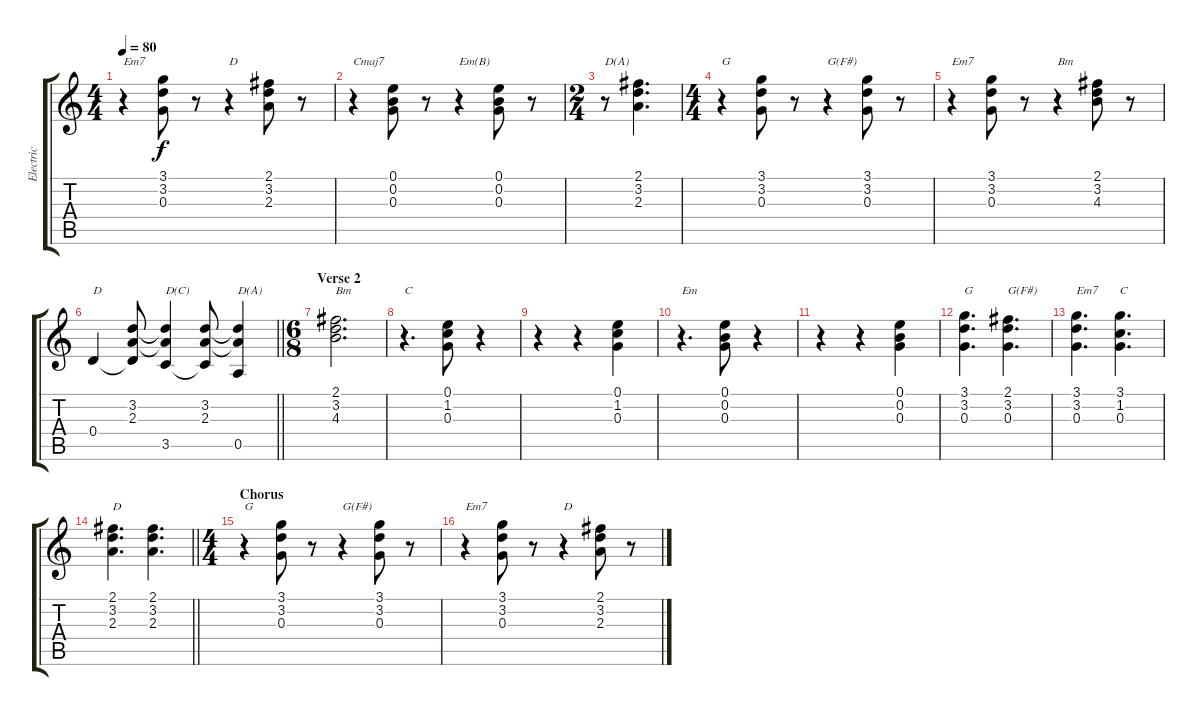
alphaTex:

\track ("Electric" "Electric") {instrument overdrivenguitar}
\staff {score tabs}
\tuning (E4 B3 G3 D3 A2 E2) {hide}
\ts (4 4)
\tempo 80
\clef g2
\ks c
r.4{txt "Em7" dy f} (3.1 3.2 0.3).8 r.8 r.4{txt "D"} (2.1 3.2 2.3).8 r.8 |
r.4{txt "Cmaj7"} (0.1 0.2 0.3).8 r.8 r.4{txt "Em(B)"} (0.1 0.2 0.3).8 r.8 |
\ts (2 4)
r.8{txt "D(A)"} (2.1 3.2 2.3).4{d} |
\ts (4 4)
r.4{txt "G"} (3.1 3.2 0.3).8 r.8 r.4{txt "G(F#)"} (3.1 3.2 0.3).8 r.8 |
r.4{txt "Em7"} (3.1 3.2 0.3).8 r.8 r.4{txt "Bm"} (2.1 3.2 4.3).8 r.8 |
\barLineRight lightlight
0.4.4{txt "D"} (3.2 2.3 0.4{t}).8 (3.2{t} 2.3{t} 3.5).4{txt "D(C)"} (3.2 2.3 3.5{t}).8 (3.2{t} 2.3{t} 0.5).4{txt "D(A)"} |
\ts (6 8)
\section ("" "Verse 2")
(2.1 3.2 4.3).2{d txt "Bm"} |
r.4{d txt "C"} (0.1 1.2 0.3).8 r.4 |
r.4 r.4 (0.1 1.2 0.3).4 |
r.4{d txt "Em"} (0.1 0.2 0.3).8 r.4 |
r.4 r.4 (0.1 0.2 0.3).4 |
(3.1 3.2 0.3).4{d txt "G"} (2.1 3.2 0.3).4{d txt "G(F#)"} |
(3.1 3.2 0.3).4{d txt "Em7"} (3.1 1.2 0.3).4{d txt "C"} |
\barLineRight lightlight
(2.1 3.2 2.3).4{d txt "D"} (2.1 3.2 2.3).4{d} |
\ts (4 4)
\section ("" "Chorus")
r.4{txt "G"} (3.1 3.2 0.3).8 r.8 r.4{txt "G(F#)"} (3.1 3.2 0.3).8 r.8 |
r.4{txt "Em7"} (3.1 3.2 0.3).8 r.8 r.4{txt "D"} (2.1 3.2 2.3).8 r.8
